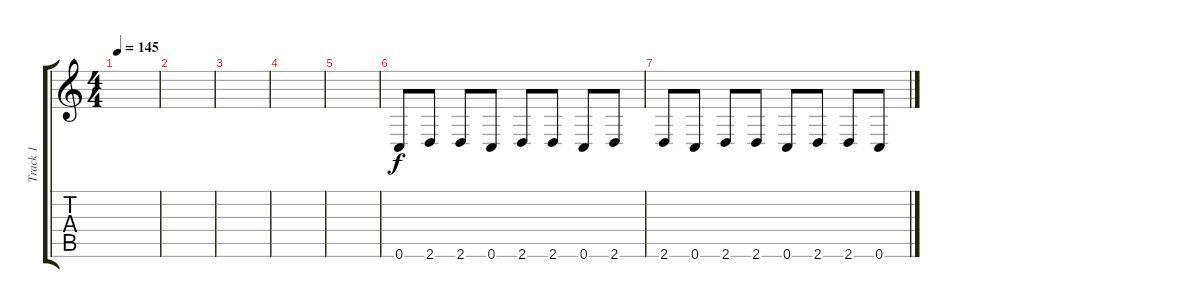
\track ("Track 1" "Track 1") {instrument distortionguitar}
\staff {score tabs}
\tuning (D4 A3 F3 C3 G2 C2) {hide}
\ts (4 4)
\tempo 145
\clef g2
\ks c
|
|
|
|
|
0.6.8{instrument lead2sawtooth} 2.6.8 2.6.8 0.6.8 2.6.8 2.6.8 0.6.8 2.6.8 |
2.6.8 0.6.8 2.6.8 2.6.8 0.6.8 2.6.8 2.6.8 0.6.8
